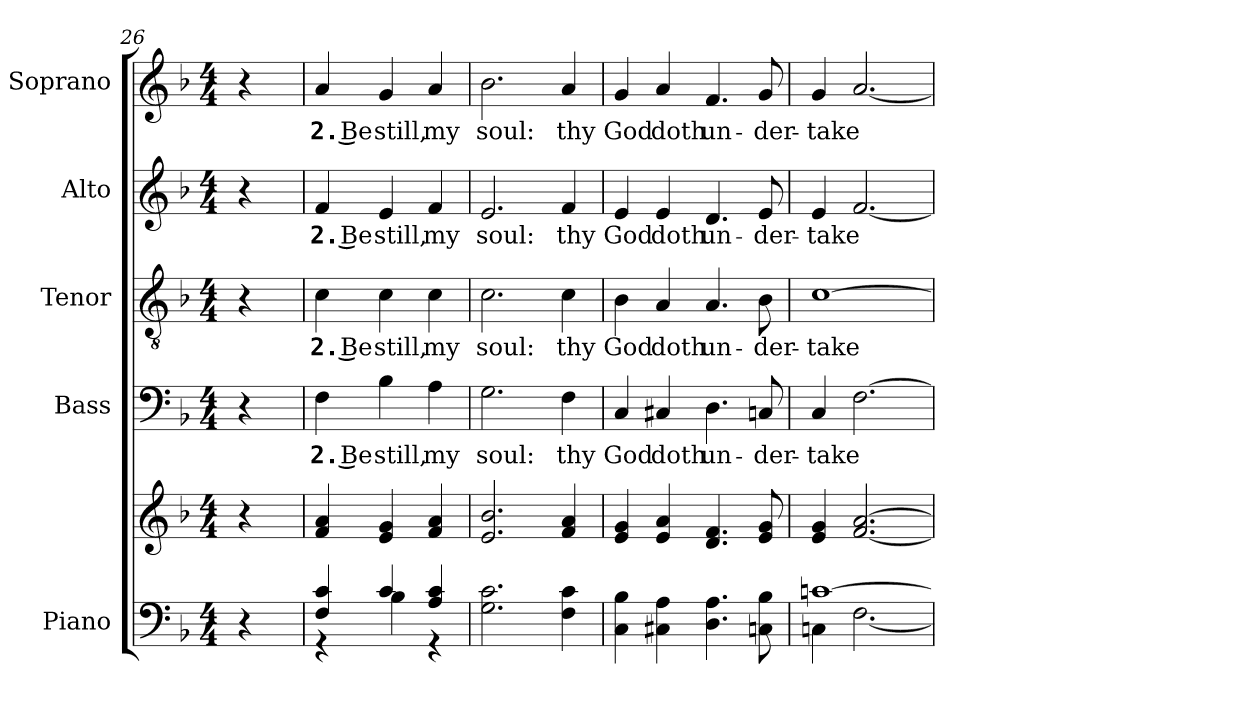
**kern	**kern	**kern	**text	**kern	**text	**kern	**text	**kern	**text
*part5	*part5	*part4	*part4	*part3	*part3	*part2	*part2	*part1	*part1
*staff6	*staff5	*staff4	*staff4	*staff3	*staff3	*staff2	*staff2	*staff1	*staff1
*I"Piano	*	*I"Bass	*	*I"Tenor	*	*I"Alto	*	*I"Soprano	*
*I'Pno.	*	*I'B.	*	*I'T.	*	*I'A.	*	*I'S.	*
!!LO:PB:g=z
*clefF4	*clefG2	*clefF4	*	*clefGv2	*	*clefG2	*	*clefG2	*
*	*	*	*	*ITrd7c12	*	*	*	*	*
*k[b-]	*k[b-]	*k[b-]	*	*k[b-]	*	*k[b-]	*	*k[b-]	*
*F:	*F:	*F:	*	*F:	*	*F:	*	*F:	*
*M4/4	*M4/4	*M4/4	*	*M4/4	*	*M4/4	*	*M4/4	*
=26	=26	=26	=26	=26	=26	=26	=26	=26	=26
4r	4r	4r	.	4r	.	4r	.	4r	.
=27	=27	=27	=27	=27	=27	=27	=27	=27	=27
*^	*	*	*	*	*	*	*	*	*
!	!	!	!	!LO:LY:b:color=#000000	!	!	!	!	!	!
!	!	!	!	!	!	!LO:LY:b:color=#000000	!	!	!	!
!	!	!	!	!	!	!	!	!LO:LY:b:color=#000000	!	!
!	!	!	!	!	!	!	!	!	!	!LO:LY:b:color=#000000
4Fi/ 4ci	4r	4fi/ 4ai	4Fi\	2. Be	4Ci\	2. Be	4fi/	2. Be	4ai/	2. Be
!	!	!	!	!LO:LY:b:color=#000000	!	!	!	!	!	!
!	!	!	!	!	!	!LO:LY:b:color=#000000	!	!	!	!
!	!	!	!	!	!	!	!	!LO:LY:b:color=#000000	!	!
!	!	!	!	!	!	!	!	!	!	!LO:LY:b:color=#000000
4ci/	4B-i\	4ei/ 4gi	4B-i\	still,	4Ci\	still,	4ei/	still,	4gi/	still,
!	!	!	!	!LO:LY:b:color=#000000	!	!	!	!	!	!
!	!	!	!	!	!	!LO:LY:b:color=#000000	!	!	!	!
!	!	!	!	!	!	!	!	!LO:LY:b:color=#000000	!	!
!	!	!	!	!	!	!	!	!	!	!LO:LY:b:color=#000000
4Ai/ 4ci	4r	4fi/ 4ai	4Ai\	my	4Ci\	my	4fi/	my	4ai/	my
*v	*v	*	*	*	*	*	*	*	*	*
=28	=28	=28	=28	=28	=28	=28	=28	=28	=28
*^	*	*	*	*	*	*	*	*	*
!	!	!	!	!LO:LY:b:color=#000000	!	!	!	!	!	!
*v	*v	*	*	*	*	*	*	*	*	*
*^	*	*	*	*	*	*	*	*	*
!	!	!	!	!	!	!LO:LY:b:color=#000000	!	!	!	!
*v	*v	*	*	*	*	*	*	*	*	*
*^	*	*	*	*	*	*	*	*	*
!	!	!	!	!	!	!	!	!LO:LY:b:color=#000000	!	!
*v	*v	*	*	*	*	*	*	*	*	*
*^	*	*	*	*	*	*	*	*	*
!	!	!	!	!	!	!	!	!	!	!LO:LY:b:color=#000000
*v	*v	*	*	*	*	*	*	*	*	*
2.Gi\ 2.ci	2.ei/ 2.b-i	2.Gi\	soul:	2.Ci\	soul:	2.ei/	soul:	2.b-i\	soul:
!	!	!	!LO:LY:b:color=#000000	!	!	!	!	!	!
!	!	!	!	!	!LO:LY:b:color=#000000	!	!	!	!
!	!	!	!	!	!	!	!LO:LY:b:color=#000000	!	!
!	!	!	!	!	!	!	!	!	!LO:LY:b:color=#000000
4Fi\ 4ci	4fi/ 4ai	4Fi\	thy	4Ci\	thy	4fi/	thy	4ai/	thy
=29	=29	=29	=29	=29	=29	=29	=29	=29	=29
!	!	!	!LO:LY:b:color=#000000	!	!	!	!	!	!
!	!	!	!	!	!LO:LY:b:color=#000000	!	!	!	!
!	!	!	!	!	!	!	!LO:LY:b:color=#000000	!	!
!	!	!	!	!	!	!	!	!	!LO:LY:b:color=#000000
4Ci\ 4B-i	4ei/ 4gi	4Ci/	God	4BB-i\	God	4ei/	God	4gi/	God
!	!	!	!LO:LY:b:color=#000000	!	!	!	!	!	!
!	!	!	!	!	!LO:LY:b:color=#000000	!	!	!	!
!	!	!	!	!	!	!	!LO:LY:b:color=#000000	!	!
!	!	!	!	!	!	!	!	!	!LO:LY:b:color=#000000
4C#Xi\ 4Ai	4ei/ 4ai	4C#Xi/	doth	4AAi/	doth	4ei/	doth	4ai/	doth
!	!	!	!LO:LY:b:color=#000000	!	!	!	!	!	!
!	!	!	!	!	!LO:LY:b:color=#000000	!	!	!	!
!	!	!	!	!	!	!	!LO:LY:b:color=#000000	!	!
!	!	!	!	!	!	!	!	!	!LO:LY:b:color=#000000
4.Di\ 4.Ai	4.di/ 4.fi	4.Di\	un-	4.AAi/	un-	4.di/	un-	4.fi/	un-
!	!	!	!LO:LY:b:color=#000000	!	!	!	!	!	!
!	!	!	!	!	!LO:LY:b:color=#000000	!	!	!	!
!	!	!	!	!	!	!	!LO:LY:b:color=#000000	!	!
!	!	!	!	!	!	!	!	!	!LO:LY:b:color=#000000
8Cni\ 8B-i	8ei/ 8gi	8Cni/	-der-	8BB-i\	-der-	8ei/	-der-	8gi/	-der-
=30	=30	=30	=30	=30	=30	=30	=30	=30	=30
*^	*	*	*	*	*	*	*	*	*
!	!	!	!	!LO:LY:b:color=#000000	!	!	!	!	!	!
!	!	!	!	!	!	!LO:LY:b:color=#000000	!	!	!	!
!	!	!	!	!	!	!	!	!LO:LY:b:color=#000000	!	!
!	!	!	!	!	!	!	!	!	!	!LO:LY:b:color=#000000
[>1cni	4Cni\	4ei/ 4gi	4Ci/	-take	[>1Ci	-take	4ei/	-take	4gi/	-take
.	[<2.Fi\	[<2.fi/ [>2.ai	[>2.Fi\	.	.	.	[<2.fi/	.	[<2.ai/	.
*v	*v	*	*	*	*	*	*	*	*	*
=	=	=	=	=	=	=	=	=	=
*-	*-	*-	*-	*-	*-	*-	*-	*-	*-
